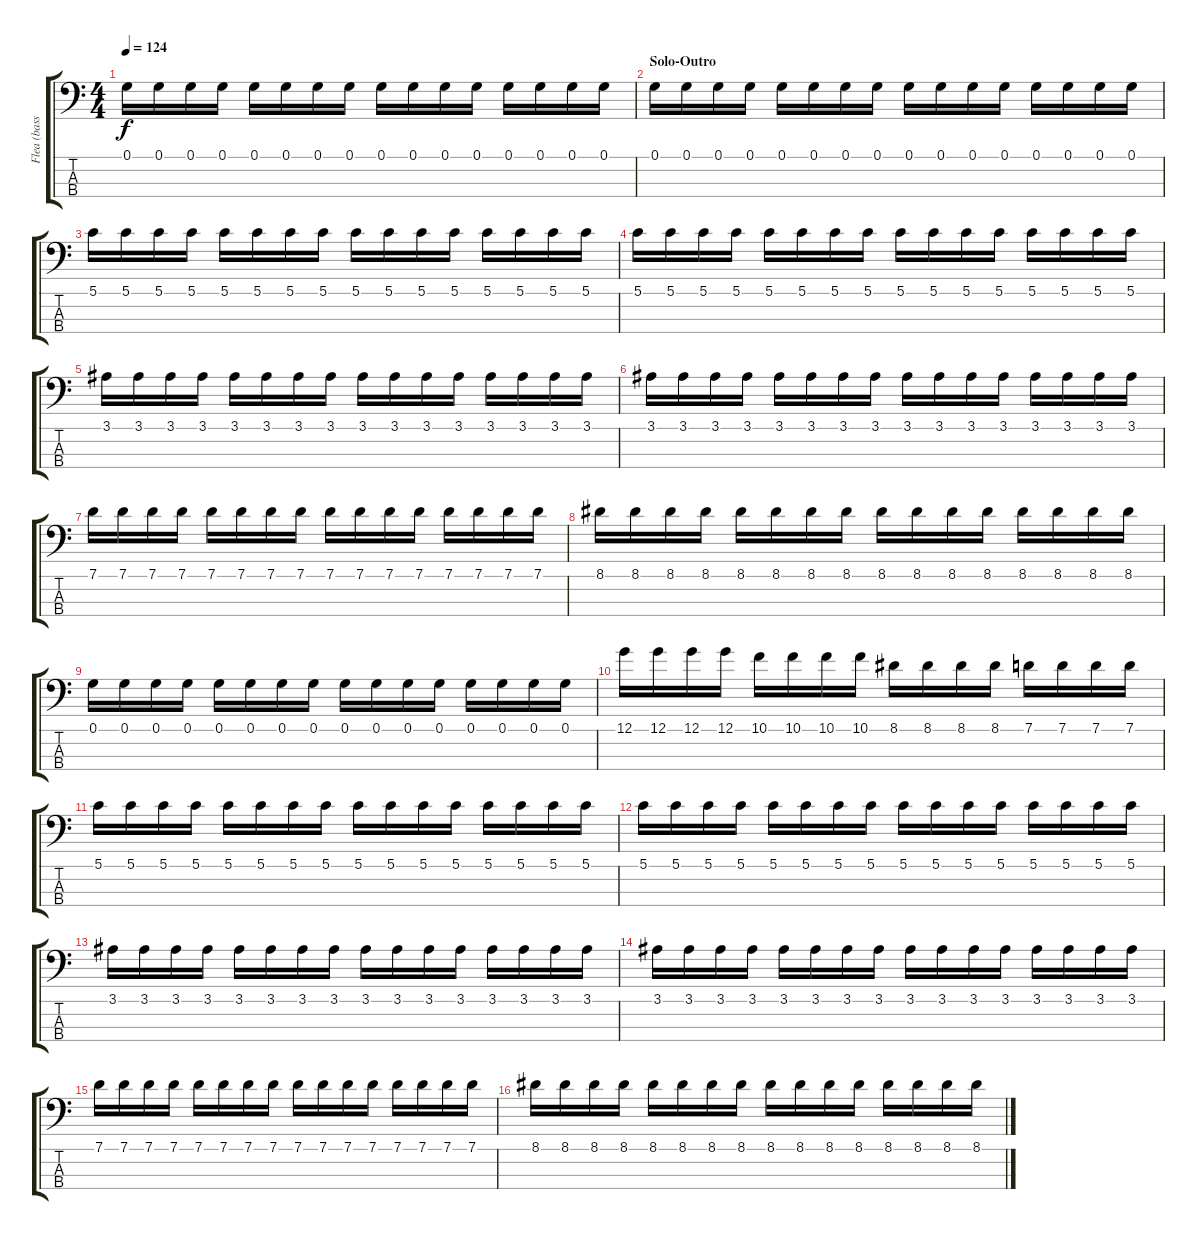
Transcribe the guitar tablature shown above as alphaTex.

\track ("Flea (bass)" "Flea (bass") {instrument electricbasspick}
\staff {score tabs}
\tuning (G2 D2 A1 E1) {hide}
\ts (4 4)
\tempo 124
\clef f4
\ks c
0.1.16{dy f} 0.1.16 0.1.16 0.1.16 0.1.16 0.1.16 0.1.16 0.1.16 0.1.16 0.1.16 0.1.16 0.1.16 0.1.16 0.1.16 0.1.16 0.1.16 |
\section ("" "Solo-Outro")
0.1.16 0.1.16 0.1.16 0.1.16 0.1.16 0.1.16 0.1.16 0.1.16 0.1.16 0.1.16 0.1.16 0.1.16 0.1.16 0.1.16 0.1.16 0.1.16 |
5.1.16 5.1.16 5.1.16 5.1.16 5.1.16 5.1.16 5.1.16 5.1.16 5.1.16 5.1.16 5.1.16 5.1.16 5.1.16 5.1.16 5.1.16 5.1.16 |
5.1.16 5.1.16 5.1.16 5.1.16 5.1.16 5.1.16 5.1.16 5.1.16 5.1.16 5.1.16 5.1.16 5.1.16 5.1.16 5.1.16 5.1.16 5.1.16 |
3.1.16 3.1.16 3.1.16 3.1.16 3.1.16 3.1.16 3.1.16 3.1.16 3.1.16 3.1.16 3.1.16 3.1.16 3.1.16 3.1.16 3.1.16 3.1.16 |
3.1.16 3.1.16 3.1.16 3.1.16 3.1.16 3.1.16 3.1.16 3.1.16 3.1.16 3.1.16 3.1.16 3.1.16 3.1.16 3.1.16 3.1.16 3.1.16 |
7.1.16 7.1.16 7.1.16 7.1.16 7.1.16 7.1.16 7.1.16 7.1.16 7.1.16 7.1.16 7.1.16 7.1.16 7.1.16 7.1.16 7.1.16 7.1.16 |
8.1.16 8.1.16 8.1.16 8.1.16 8.1.16 8.1.16 8.1.16 8.1.16 8.1.16 8.1.16 8.1.16 8.1.16 8.1.16 8.1.16 8.1.16 8.1.16 |
0.1.16 0.1.16 0.1.16 0.1.16 0.1.16 0.1.16 0.1.16 0.1.16 0.1.16 0.1.16 0.1.16 0.1.16 0.1.16 0.1.16 0.1.16 0.1.16 |
12.1.16 12.1.16 12.1.16 12.1.16 10.1.16 10.1.16 10.1.16 10.1.16 8.1.16 8.1.16 8.1.16 8.1.16 7.1.16 7.1.16 7.1.16 7.1.16 |
5.1.16 5.1.16 5.1.16 5.1.16 5.1.16 5.1.16 5.1.16 5.1.16 5.1.16 5.1.16 5.1.16 5.1.16 5.1.16 5.1.16 5.1.16 5.1.16 |
5.1.16 5.1.16 5.1.16 5.1.16 5.1.16 5.1.16 5.1.16 5.1.16 5.1.16 5.1.16 5.1.16 5.1.16 5.1.16 5.1.16 5.1.16 5.1.16 |
3.1.16 3.1.16 3.1.16 3.1.16 3.1.16 3.1.16 3.1.16 3.1.16 3.1.16 3.1.16 3.1.16 3.1.16 3.1.16 3.1.16 3.1.16 3.1.16 |
3.1.16 3.1.16 3.1.16 3.1.16 3.1.16 3.1.16 3.1.16 3.1.16 3.1.16 3.1.16 3.1.16 3.1.16 3.1.16 3.1.16 3.1.16 3.1.16 |
7.1.16 7.1.16 7.1.16 7.1.16 7.1.16 7.1.16 7.1.16 7.1.16 7.1.16 7.1.16 7.1.16 7.1.16 7.1.16 7.1.16 7.1.16 7.1.16 |
8.1.16 8.1.16 8.1.16 8.1.16 8.1.16 8.1.16 8.1.16 8.1.16 8.1.16 8.1.16 8.1.16 8.1.16 8.1.16 8.1.16 8.1.16 8.1.16
